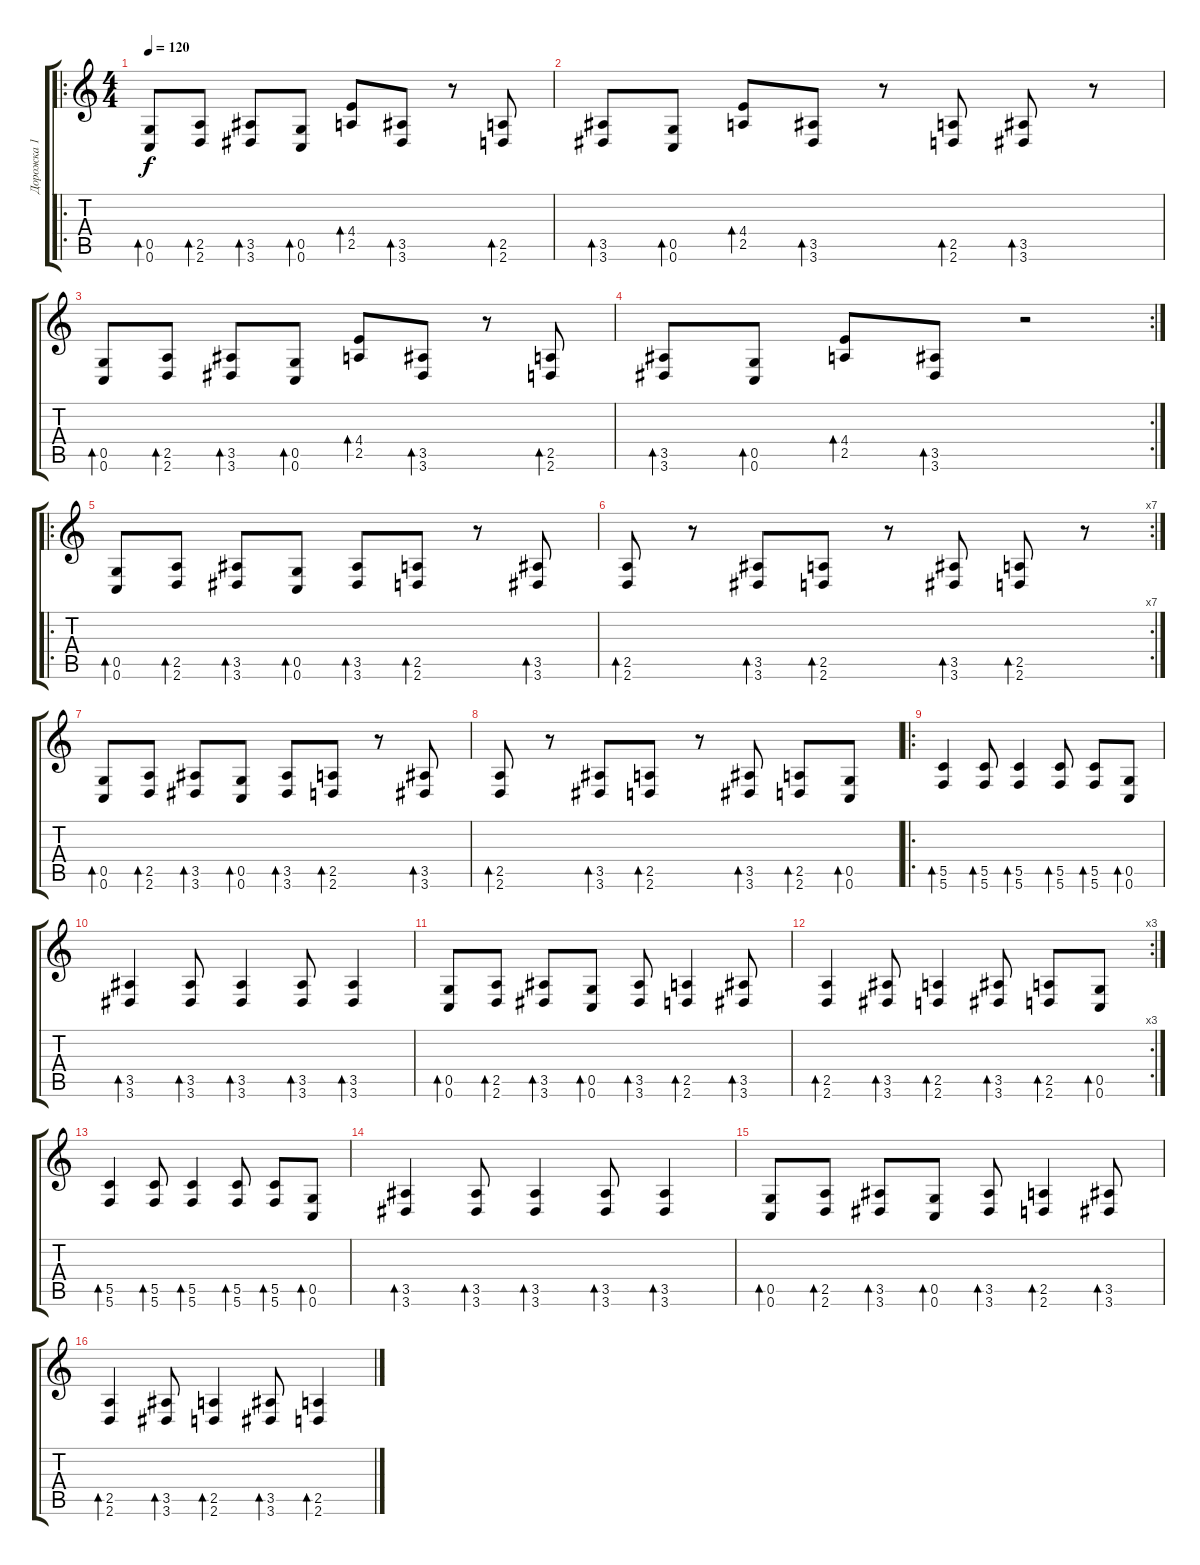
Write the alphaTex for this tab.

\track ("Дорожка 1" "Дорожка 1") {instrument distortionguitar}
\staff {score tabs}
\tuning (D4 A3 F3 C3 G2 C2) {hide}
\ro
\ts (4 4)
\tempo 120
\clef g2
\ks c
(0.5 0.6).8{bd 30 dy f} (2.5 2.6).8{bd 30} (3.5 3.6).8{bd 30} (0.5 0.6).8{bd 30} (4.4 2.5).8{bd 30} (3.5 3.6).8{bd 30} r.8 (2.5 2.6).8{bd 30} |
(3.5 3.6).8{bd 30} (0.5 0.6).8{bd 30} (4.4 2.5).8{bd 30} (3.5 3.6).8{bd 30} r.8 (2.5 2.6).8{bd 30} (3.5 3.6).8{bd 30} r.8 |
(0.5 0.6).8{bd 30} (2.5 2.6).8{bd 30} (3.5 3.6).8{bd 30} (0.5 0.6).8{bd 30} (4.4 2.5).8{bd 30} (3.5 3.6).8{bd 30} r.8 (2.5 2.6).8{bd 30} |
\rc 2
(3.5 3.6).8{bd 30} (0.5 0.6).8{bd 30} (4.4 2.5).8{bd 30} (3.5 3.6).8{bd 30} r.2 |
\ro
(0.5 0.6).8{bd 30} (2.5 2.6).8{bd 30} (3.5 3.6).8{bd 30} (0.5 0.6).8{bd 30} (3.5 3.6).8{bd 30} (2.5 2.6).8{bd 30} r.8 (3.5 3.6).8{bd 30} |
\rc 7
(2.5 2.6).8{bd 30} r.8 (3.5 3.6).8{bd 30} (2.5 2.6).8{bd 30} r.8 (3.5 3.6).8{bd 30} (2.5 2.6).8{bd 30} r.8 |
(0.5 0.6).8{bd 30} (2.5 2.6).8{bd 30} (3.5 3.6).8{bd 30} (0.5 0.6).8{bd 30} (3.5 3.6).8{bd 30} (2.5 2.6).8{bd 30} r.8 (3.5 3.6).8{bd 30} |
(2.5 2.6).8{bd 30} r.8 (3.5 3.6).8{bd 30} (2.5 2.6).8{bd 30} r.8 (3.5 3.6).8{bd 30} (2.5 2.6).8{bd 30} (0.5 0.6).8{bd 30} |
\ro
(5.5 5.6).4{bd 30} (5.5 5.6).8{bd 30} (5.5 5.6).4{bd 30} (5.5 5.6).8{bd 30} (5.5 5.6).8{bd 30} (0.5 0.6).8{bd 60} |
(3.5 3.6).4{bd 30} (3.5 3.6).8{bd 30} (3.5 3.6).4{bd 30} (3.5 3.6).8{bd 30} (3.5 3.6).4{bd 30} |
(0.5 0.6).8{bd 30} (2.5 2.6).8{bd 30} (3.5 3.6).8{bd 30} (0.5 0.6).8{bd 30} (3.5 3.6).8{bd 30} (2.5 2.6).4{bd 30} (3.5 3.6).8{bd 30} |
\rc 3
(2.5 2.6).4{bd 30} (3.5 3.6).8{bd 30} (2.5 2.6).4{bd 30} (3.5 3.6).8{bd 30} (2.5 2.6).8{bd 30} (0.5 0.6).8{bd 30} |
(5.5 5.6).4{bd 30} (5.5 5.6).8{bd 30} (5.5 5.6).4{bd 30} (5.5 5.6).8{bd 30} (5.5 5.6).8{bd 30} (0.5 0.6).8{bd 60} |
(3.5 3.6).4{bd 30} (3.5 3.6).8{bd 30} (3.5 3.6).4{bd 30} (3.5 3.6).8{bd 30} (3.5 3.6).4{bd 30} |
(0.5 0.6).8{bd 30} (2.5 2.6).8{bd 30} (3.5 3.6).8{bd 30} (0.5 0.6).8{bd 30} (3.5 3.6).8{bd 30} (2.5 2.6).4{bd 30} (3.5 3.6).8{bd 30} |
(2.5 2.6).4{bd 30} (3.5 3.6).8{bd 30} (2.5 2.6).4{bd 30} (3.5 3.6).8{bd 30} (2.5 2.6).4{bd 30}
